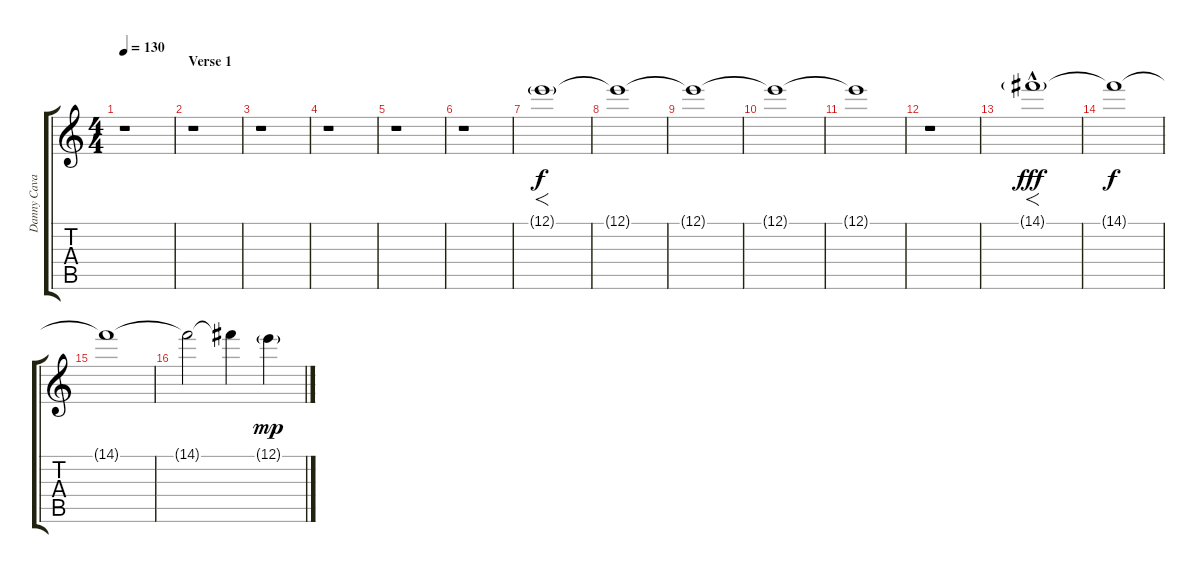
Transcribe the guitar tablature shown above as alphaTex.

\track ("Danny Cavanagh (Electric Guitar 1)" "Danny Cava") {instrument overdrivenguitar}
\staff {score tabs}
\tuning (E4 B3 G3 D3 A2 E2) {hide}
\ts (4 4)
\tempo 130
\clef g2
\ks c
r.1{dy f} |
\section ("" "Verse 1")
r.1 |
r.1 |
r.1 |
r.1 |
r.1{volume 14} |
12.1{g}.1{f} |
12.1{t}.1 |
12.1{t}.1 |
12.1{t}.1 |
12.1{t}.1 |
r.1{volume 16} |
14.1{g hac}.1{f dy fff} |
14.1{t}.1{dy f} |
14.1{t}.1 |
14.1{t}.2 14.1{t}.4 12.1{ss g}.4{dy mp}
